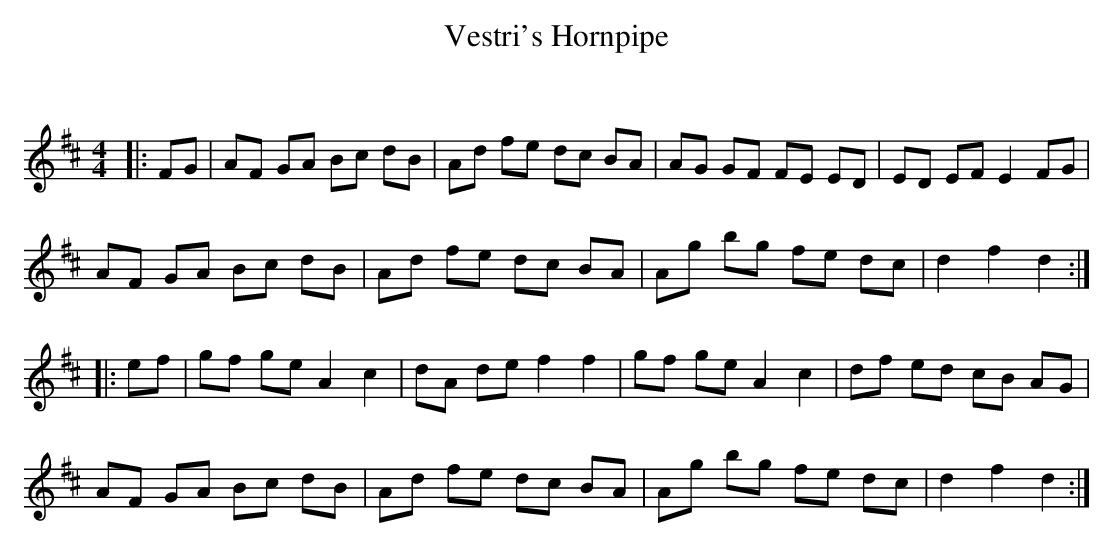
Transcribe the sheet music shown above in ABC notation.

X:1
T: Vestri's Hornpipe
C:
Q: 232
K:D
M:4/4
L:1/8
|:FG|AF GA Bc dB|Ad fe dc BA|AG GF FE ED|ED EF E2 FG|
AF GA Bc dB|Ad fe dc BA|Ag bg fe dc|d2 f2 d2:|
|:ef|gf ge A2 c2|dA de f2 f2|gf ge A2 c2|df ed cB AG|
AF GA Bc dB|Ad fe dc BA|Ag bg fe dc|d2 f2 d2:|
